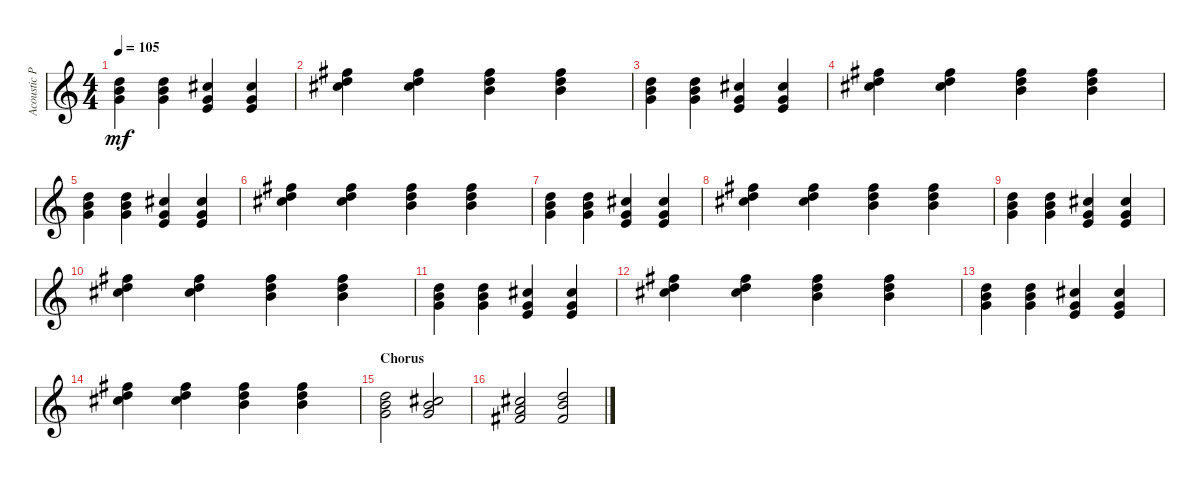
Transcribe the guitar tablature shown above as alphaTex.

\track ("Acoustic Piano (Staff 1)" "Acoustic P") {instrument acousticgrandpiano}
\staff {score}
\tuning (E4 B3 G3 D3 A2 E2 B1) {hide}
\ts (4 4)
\tempo 105
\clef g2
\ks c
(10.1 8.2 16.3).4{dy mf} (3.1 12.2 19.3).4 (0.1 14.2 12.3).4 (0.1 14.2 12.3).4 |
(14.1 15.2 18.3).4 (9.1 15.2 23.3).4 (14.1 15.2 16.3).4 (7.1 15.2 23.3).4 |
(10.1 8.2 16.3).4 (3.1 12.2 19.3).4 (0.1 14.2 12.3).4 (0.1 14.2 12.3).4 |
(14.1 15.2 18.3).4 (9.1 15.2 23.3).4 (14.1 15.2 16.3).4 (7.1 15.2 23.3).4 |
(10.1 8.2 16.3).4 (3.1 12.2 19.3).4 (0.1 14.2 12.3).4 (0.1 14.2 12.3).4 |
(14.1 15.2 18.3).4 (9.1 15.2 23.3).4 (14.1 15.2 16.3).4 (7.1 15.2 23.3).4 |
(10.1 8.2 16.3).4 (3.1 12.2 19.3).4 (0.1 14.2 12.3).4 (0.1 14.2 12.3).4 |
(14.1 15.2 18.3).4 (9.1 15.2 23.3).4 (14.1 15.2 16.3).4 (7.1 15.2 23.3).4 |
(10.1 8.2 16.3).4 (3.1 12.2 19.3).4 (0.1 14.2 12.3).4 (0.1 14.2 12.3).4 |
(14.1 15.2 18.3).4 (9.1 15.2 23.3).4 (14.1 15.2 16.3).4 (7.1 15.2 23.3).4 |
(10.1 8.2 16.3).4 (3.1 12.2 19.3).4 (0.1 14.2 12.3).4 (0.1 14.2 12.3).4 |
(14.1 15.2 18.3).4 (9.1 15.2 23.3).4 (14.1 15.2 16.3).4 (7.1 15.2 23.3).4 |
(10.1 8.2 16.3).4 (3.1 12.2 19.3).4 (0.1 14.2 12.3).4 (0.1 14.2 12.3).4 |
(14.1 15.2 18.3).4 (9.1 15.2 23.3).4 (14.1 15.2 16.3).4 (7.1 15.2 23.3).4 |
\section ("" "Chorus")
(10.1 8.2 16.3).2 (3.1 12.2 18.3).2 |
(5.1 7.2 18.3).2 (7.1 15.2 11.3).2
